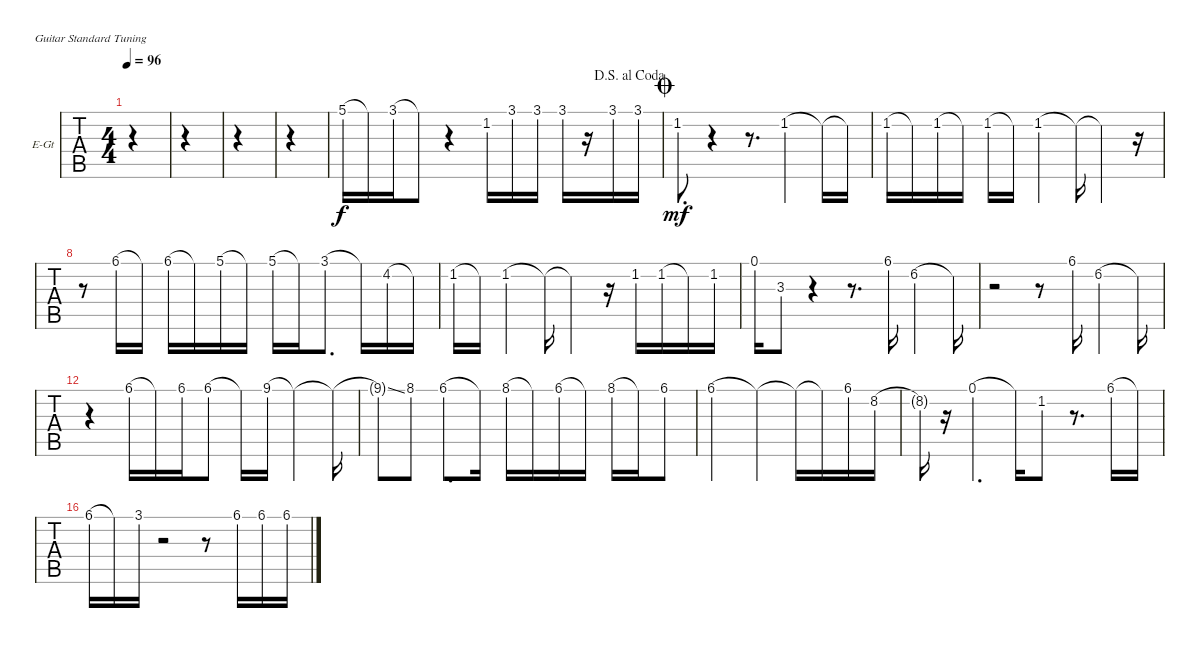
\bracketExtendMode nobrackets
\firstSystemTrackNameOrientation horizontal
\otherSystemsTrackNameOrientation horizontal
\defaultBarNumberDisplay FirstOfSystem
\track ("vocal" "E-Gt") {instrument electricguitarclean}
\staff {tabs}
\tuning (E4 B3 G3 D3 A2 E2)
\ts (4 4)
\tempo 96
\clef g2
\scale
0.333333
\ks c
|
\scale
0.333333 |
\scale
0.333333 |
\scale
0.333333 |
\jump dalsegnoalcoda
5.1.16 5.1{t}.16 3.1.16 3.1{t}.8 r.4 1.2.16 3.1.16 3.1.16 3.1.16 r.16 3.1.16 3.1.16 |
\jump coda
\scale
0.333333 1.2.8{d dy mf} r.4 r.8{d} 1.2.4 1.2{t}.16 1.2{t}.16 |
\scale
0.333333 1.2.16 1.2{t}.16 1.2.16 1.2{t}.16 1.2.16 1.2{t}.16 1.2.4 1.2{t}.16 1.2{t}.4 r.16 |
\scale
0.333333 r.8 6.1.16 6.1{t}.16 6.1.16 6.1{t}.16 5.1.16 5.1{t}.16 5.1.16 5.1{t}.16 3.1.8{d} 3.1{t}.16 4.2.16 4.2{t}.16 |
\scale
0.333333 1.2.16 1.2{t}.16 1.2.4 1.2{t}.16 1.2{t}.4 r.16 1.2.16 1.2.16 1.2{t}.16 1.2.16 |
\scale
0.333333 0.1.16 3.3.8 r.4 r.8{d} 6.1.16 6.2.4 6.2{t}.16 |
\scale
0.333333 r.2 r.8 6.1.16 6.2.4 6.2{t}.16 |
\scale
0.333333 r.4 6.1.16 6.1{t}.16 6.1.16 6.1.8 6.1{t}.16 9.1.16 9.1{t}.4 9.1{t}.16 |
\scale
0.333333 9.1{ss t}.8 8.1.8 6.1.8{d} 6.1{t}.16 8.1.16 8.1{t}.16 6.1.16 6.1{t}.16 8.1.16 8.1{t}.16 6.1.8 |
\scale
0.333333 6.1.2 6.1{t}.4 6.1{t}.16 6.1{t}.16 6.1.16 8.2.16 |
\scale
0.333333 8.2{t}.16 r.16 0.1.4{d} 0.1{t}.16 1.2.8 r.8{d} 6.1.16 6.1{t}.16 |
\scale
0.333333 6.1.16 6.1{t}.16 3.1.16 r.2 r.8 6.1.16 6.1.16 6.1.16
